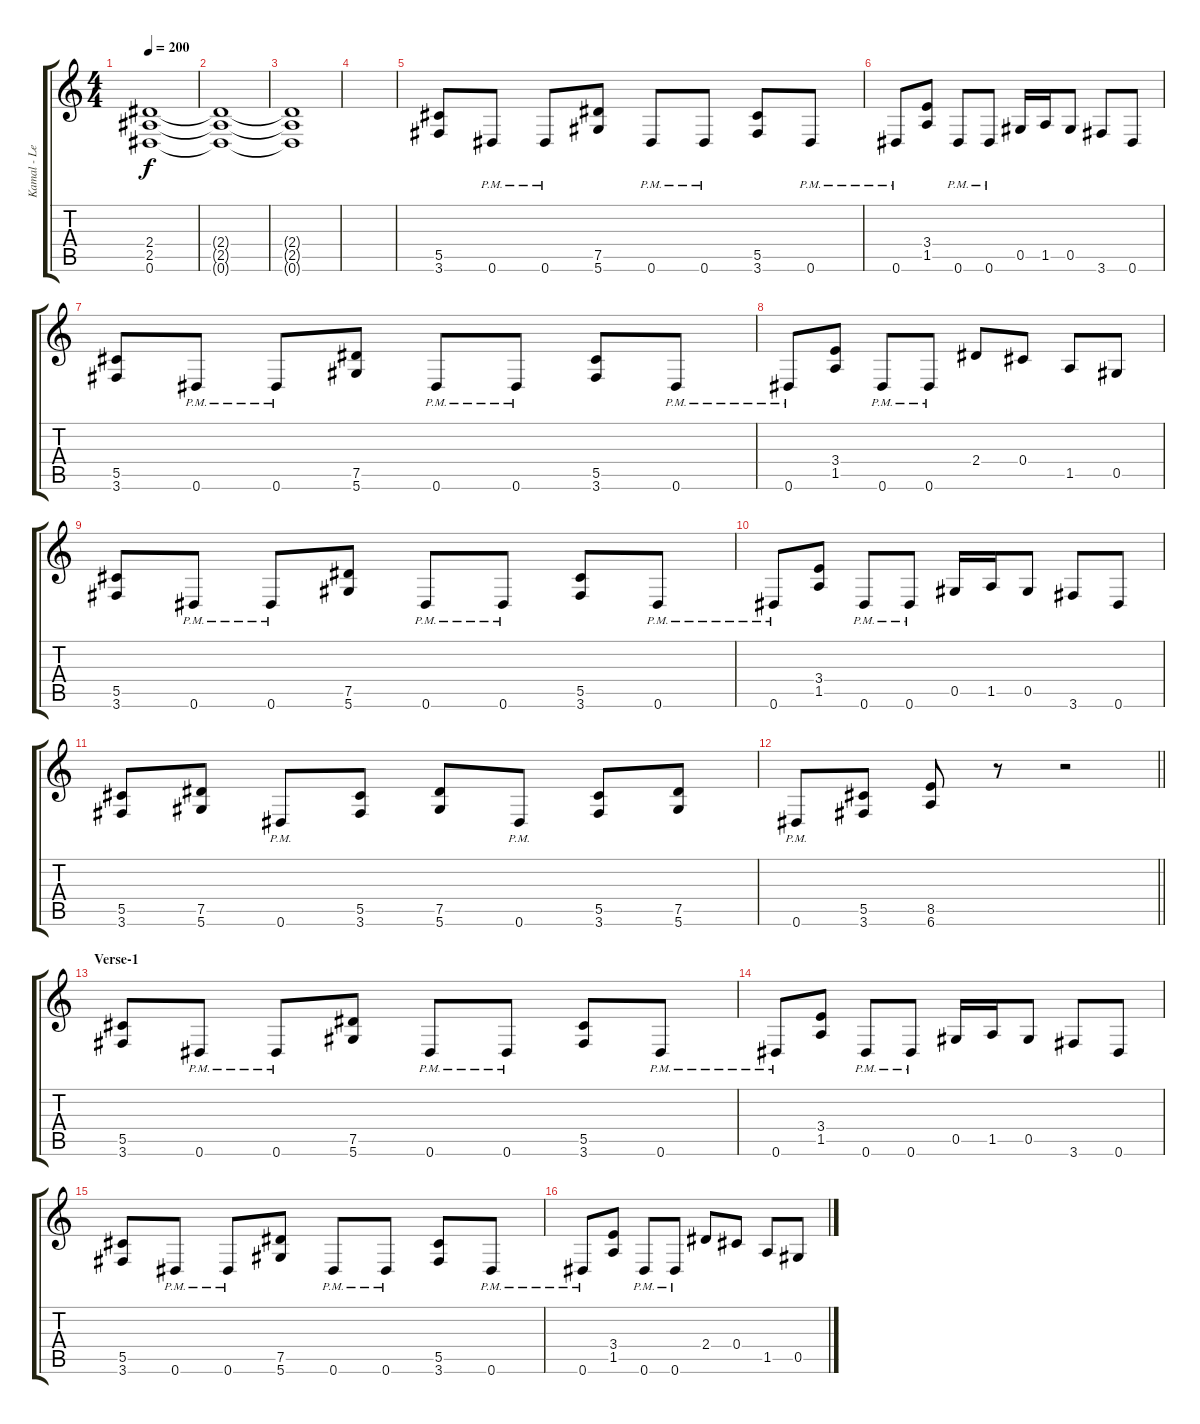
\track ("Kamal - Lead" "Kamal - Le") {instrument distortionguitar}
\staff {score tabs}
\tuning (Eb4 Bb3 Gb3 Db3 Ab2 Eb2) {hide}
\ts (4 4)
\tempo 200
\clef g2
\ks c
(2.4 2.5 0.6).1{dy f} |
(2.4{t} 2.5{t} 0.6{t}).1 |
(2.4{t} 2.5{t} 0.6{t}).1 |
|
(5.5 3.6).8 0.6{pm}.8 0.6{pm}.8 (7.5 5.6).8 0.6{pm}.8 0.6{pm}.8 (5.5 3.6).8 0.6{pm}.8 |
0.6{pm}.8 (3.4 1.5).8 0.6{pm}.8 0.6{pm}.8 0.5.16 1.5.16 0.5.8 3.6.8 0.6.8 |
(5.5 3.6).8 0.6{pm}.8 0.6{pm}.8 (7.5 5.6).8 0.6{pm}.8 0.6{pm}.8 (5.5 3.6).8 0.6{pm}.8 |
0.6{pm}.8 (3.4 1.5).8 0.6{pm}.8 0.6{pm}.8 2.4.8 0.4.8 1.5.8 0.5.8 |
(5.5 3.6).8 0.6{pm}.8 0.6{pm}.8 (7.5 5.6).8 0.6{pm}.8 0.6{pm}.8 (5.5 3.6).8 0.6{pm}.8 |
0.6{pm}.8 (3.4 1.5).8 0.6{pm}.8 0.6{pm}.8 0.5.16 1.5.16 0.5.8 3.6.8 0.6.8 |
(5.5 3.6).8 (7.5 5.6).8 0.6{pm}.8 (5.5 3.6).8 (7.5 5.6).8 0.6{pm}.8 (5.5 3.6).8 (7.5 5.6).8 |
\barLineRight lightlight
0.6{pm}.8 (5.5 3.6).8 (8.5 6.6).8 r.8 r.2 |
\section ("" "Verse-1")
(5.5 3.6).8 0.6{pm}.8 0.6{pm}.8 (7.5 5.6).8 0.6{pm}.8 0.6{pm}.8 (5.5 3.6).8 0.6{pm}.8 |
0.6{pm}.8 (3.4 1.5).8 0.6{pm}.8 0.6{pm}.8 0.5.16 1.5.16 0.5.8 3.6.8 0.6.8 |
(5.5 3.6).8 0.6{pm}.8 0.6{pm}.8 (7.5 5.6).8 0.6{pm}.8 0.6{pm}.8 (5.5 3.6).8 0.6{pm}.8 |
0.6{pm}.8 (3.4 1.5).8 0.6{pm}.8 0.6{pm}.8 2.4.8 0.4.8 1.5.8 0.5.8
